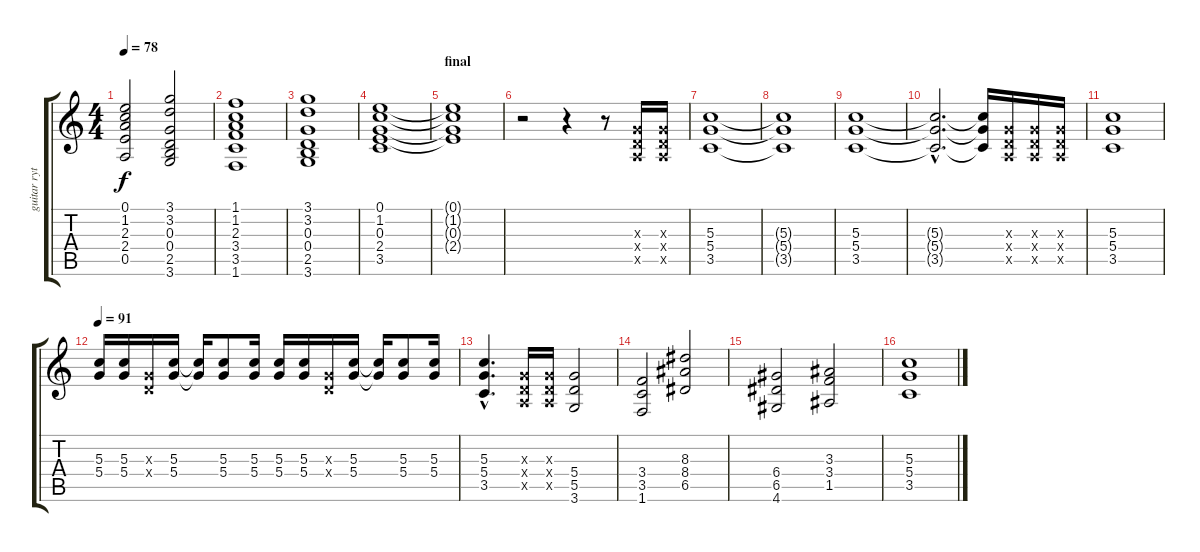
\track ("guitar rythm" "guitar ryt") {instrument acousticguitarsteel}
\staff {score tabs}
\tuning (E4 B3 G3 D3 A2 E2) {hide}
\ts (4 4)
\tempo 78
\clef g2
\ks c
(0.1 1.2 2.3 2.4 0.5).2{dy f} (3.1 3.2 0.3 0.4 2.5 3.6).2 |
(1.1 1.2 2.3 3.4 3.5 1.6).1 |
(3.1 3.2 0.3 0.4 2.5 3.6).1 |
(0.1 1.2 0.3 2.4 3.5).1 |
\section ("" "final")
(0.1{t} 1.2{t} 0.3{t} 2.4{t}).1 |
r.2 r.4 r.8 (0.3{x} 0.4{x} 0.5{x}).16{instrument distortionguitar} (0.3{x} 0.4{x} 0.5{x}).16 |
(5.3 5.4 3.5).1{instrument distortionguitar} |
(5.3{t} 5.4{t} 3.5{t}).1 |
(5.3 5.4 3.5).1 |
(5.3{hac t} 5.4{hac t} 3.5{hac t}).2{d} (5.3{t} 5.4{t} 3.5{t}).16 (0.3{x} 0.4{x} 0.5{x}).16 (0.3{x} 0.4{x} 0.5{x}).16 (0.3{x} 0.4{x} 0.5{x}).16 |
(5.3 5.4 3.5).1 |
\tempo 91
(5.3 5.4).16 (5.3 5.4).16 (0.3{x} 0.4{x}).16 (5.3 5.4).16 (5.3{t} 5.4{t}).16 (5.3 5.4).8 (5.3 5.4).16 (5.3 5.4).16 (5.3 5.4).16 (0.3{x} 0.4{x}).16 (5.3 5.4).16 (5.3{t} 5.4{t}).16 (5.3 5.4).8 (5.3 5.4).16 |
(5.3{hac} 5.4{hac} 3.5{hac}).4{d} (0.3{x} 0.4{x} 0.5{x}).16 (0.3{x} 0.4{x} 0.5{x}).16 (5.4 5.5 3.6).2 |
(3.4 3.5 1.6).2 (8.3 8.4 6.5).2 |
(6.4 6.5 4.6).2 (3.3 3.4 1.5).2 |
(5.3 5.4 3.5).1
